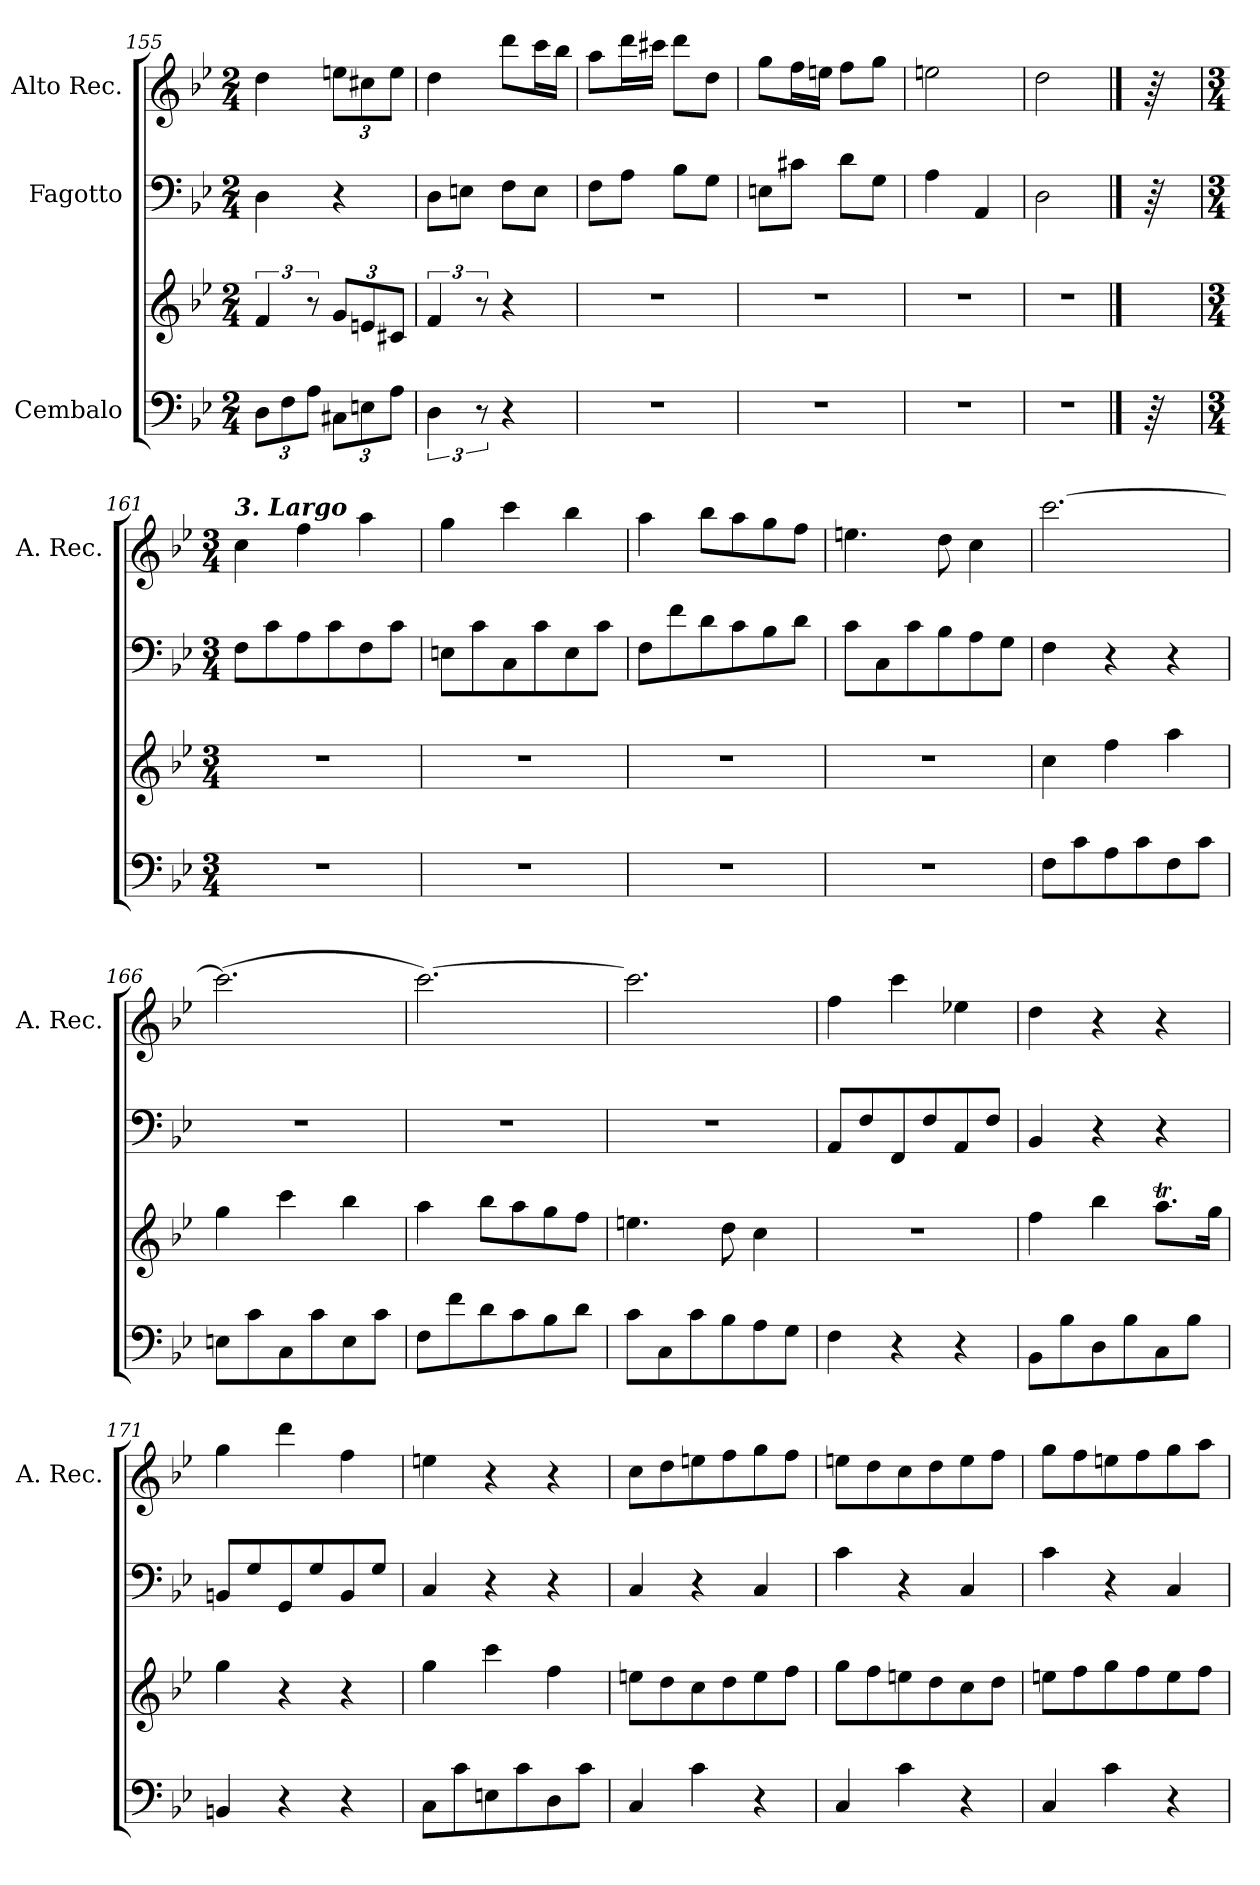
**kern	**kern	**kern	**kern
*part3	*part3	*part2	*part1
*staff4	*staff3	*staff2	*staff1
*I"Cembalo	*	*I"Fagotto	*I"Alto Rec.
*	*	*	*I'A. Rec.
*clefF4	*clefG2	*clefF4	*clefG2
*k[b-e-]	*k[b-e-]	*k[b-e-]	*k[b-e-]
*M2/4	*M2/4	*M2/4	*M2/4
*Xbrackettup	*	*	*
=155	=155	=155	=155
12D\L	6f/	4D\	4dd\
12F\	.	.	.
12A\J	12r	.	.
*	*Xbrackettup	*	*Xbrackettup
12C#X\L	12g/L	4r	12een\L
12En\	12en/	.	12cc#X\
12A\J	12c#X/J	.	12ee\J
=156	=156	=156	=156
*brackettup	*brackettup	*	*
6D\	6f/	8D\L	4dd\
.	.	8En\J	.
12r	12r	.	.
4r	4r	8F\L	8ddd\L
.	.	8E\J	16ccc\L
.	.	.	16bb-\JJ
!!LO:LB:g=z
=157	=157	=157	=157
2r	2r	8F\L	8aa\L
.	.	8A\J	16ddd\L
.	.	.	16ccc#X\JJ
.	.	8B-\L	8ddd\L
.	.	8G\J	8dd\J
=158	=158	=158	=158
2r	2r	8En\L	8gg\L
.	.	8c#X\J	16ff\L
.	.	.	16een\JJ
.	.	8d\L	8ff\L
.	.	8G\J	8gg\J
=159	=159	=159	=159
2r	2r	4A\	2een\
.	.	4AA/	.
=160	=160	=160	=160
2r	2r	2D\	2dd\
==160X1	==160X1	==160X1	==160X1
64r	64ryy	64r	64r
!!LO:LB:g=z
=161	=161	=161	=161
*M3/4	*M3/4	*M3/4	*M3/4
*	*	*	*MM50
!	!	!	!LO:TX:a:Bi:t=3. Largo
2.r	2.r	8F\L	4cc\
.	.	8c\	.
.	.	8A\	4ff\
.	.	8c\	.
.	.	8F\	4aa\
.	.	8c\J	.
=162	=162	=162	=162
2.r	2.r	8En\L	4gg\
.	.	8c\	.
.	.	8C\	4ccc\
.	.	8c\	.
.	.	8E\	4bb-\
.	.	8c\J	.
=163	=163	=163	=163
2.r	2.r	8F\L	4aa\
.	.	8f\	.
.	.	8d\	8bb-\L
.	.	8c\	8aa\
.	.	8B-\	8gg\
.	.	8d\J	8ff\J
=164	=164	=164	=164
2.r	2.r	8c\L	4.een\
.	.	8C\	.
.	.	8c\	.
.	.	8B-\	8dd\
.	.	8A\	4cc\
.	.	8G\J	.
=165	=165	=165	=165
8F\L	4cc\	4F\	[2.ccc\
8c\	.	.	.
8A\	4ff\	4r	.
8c\	.	.	.
8F\	4aa\	4r	.
8c\J	.	.	.
=166	=166	=166	=166
8En\L	4gg\	2.r	(2.ccc\]
8c\	.	.	.
8C\	4ccc\	.	.
8c\	.	.	.
8E\	4bb-\	.	.
8c\J	.	.	.
=167	=167	=167	=167
8F\L	4aa\	2.r	[2.ccc\)
8f\	.	.	.
8d\	8bb-\L	.	.
8c\	8aa\	.	.
8B-\	8gg\	.	.
8d\J	8ff\J	.	.
=168	=168	=168	=168
8c\L	4.een\	2.r	2.ccc\]
8C\	.	.	.
8c\	.	.	.
8B-\	8dd\	.	.
8A\	4cc\	.	.
8G\J	.	.	.
=169	=169	=169	=169
4F\	2.r	8AA/L	4ff\
.	.	8F/	.
4r	.	8FF/	4ccc\
.	.	8F/	.
4r	.	8AA/	4ee-X\
.	.	8F/J	.
=170	=170	=170	=170
8BB-\L	4ff\	4BB-/	4dd\
8B-\	.	.	.
8D\	4bb-\	4r	4r
8B-\	.	.	.
8C\	8.aat\L	4r	4r
8B-\J	.	.	.
.	16gg\Jk	.	.
!!LO:LB:g=z
=171	=171	=171	=171
4BBn/	4gg\	8BBn/L	4gg\
.	.	8G/	.
4r	4r	8GG/	4ddd\
.	.	8G/	.
4r	4r	8BB/	4ff\
.	.	8G/J	.
=172	=172	=172	=172
8C\L	4gg\	4C/	4een\
8c\	.	.	.
8En\	4ccc\	4r	4r
8c\	.	.	.
8D\	4ff\	4r	4r
8c\J	.	.	.
=173	=173	=173	=173
4C/	8een\L	4C/	8cc\L
.	8dd\	.	8dd\
4c\	8cc\	4r	8een\
.	8dd\	.	8ff\
4r	8ee\	4C/	8gg\
.	8ff\J	.	8ff\J
=174	=174	=174	=174
4C/	8gg\L	4c\	8een\L
.	8ff\	.	8dd\
4c\	8een\	4r	8cc\
.	8dd\	.	8dd\
4r	8cc\	4C/	8ee\
.	8dd\J	.	8ff\J
=175	=175	=175	=175
4C/	8een\L	4c\	8gg\L
.	8ff\	.	8ff\
4c\	8gg\	4r	8een\
.	8ff\	.	8ff\
4r	8ee\	4C/	8gg\
.	8ff\J	.	8aa\J
=	=	=	=
*-	*-	*-	*-
